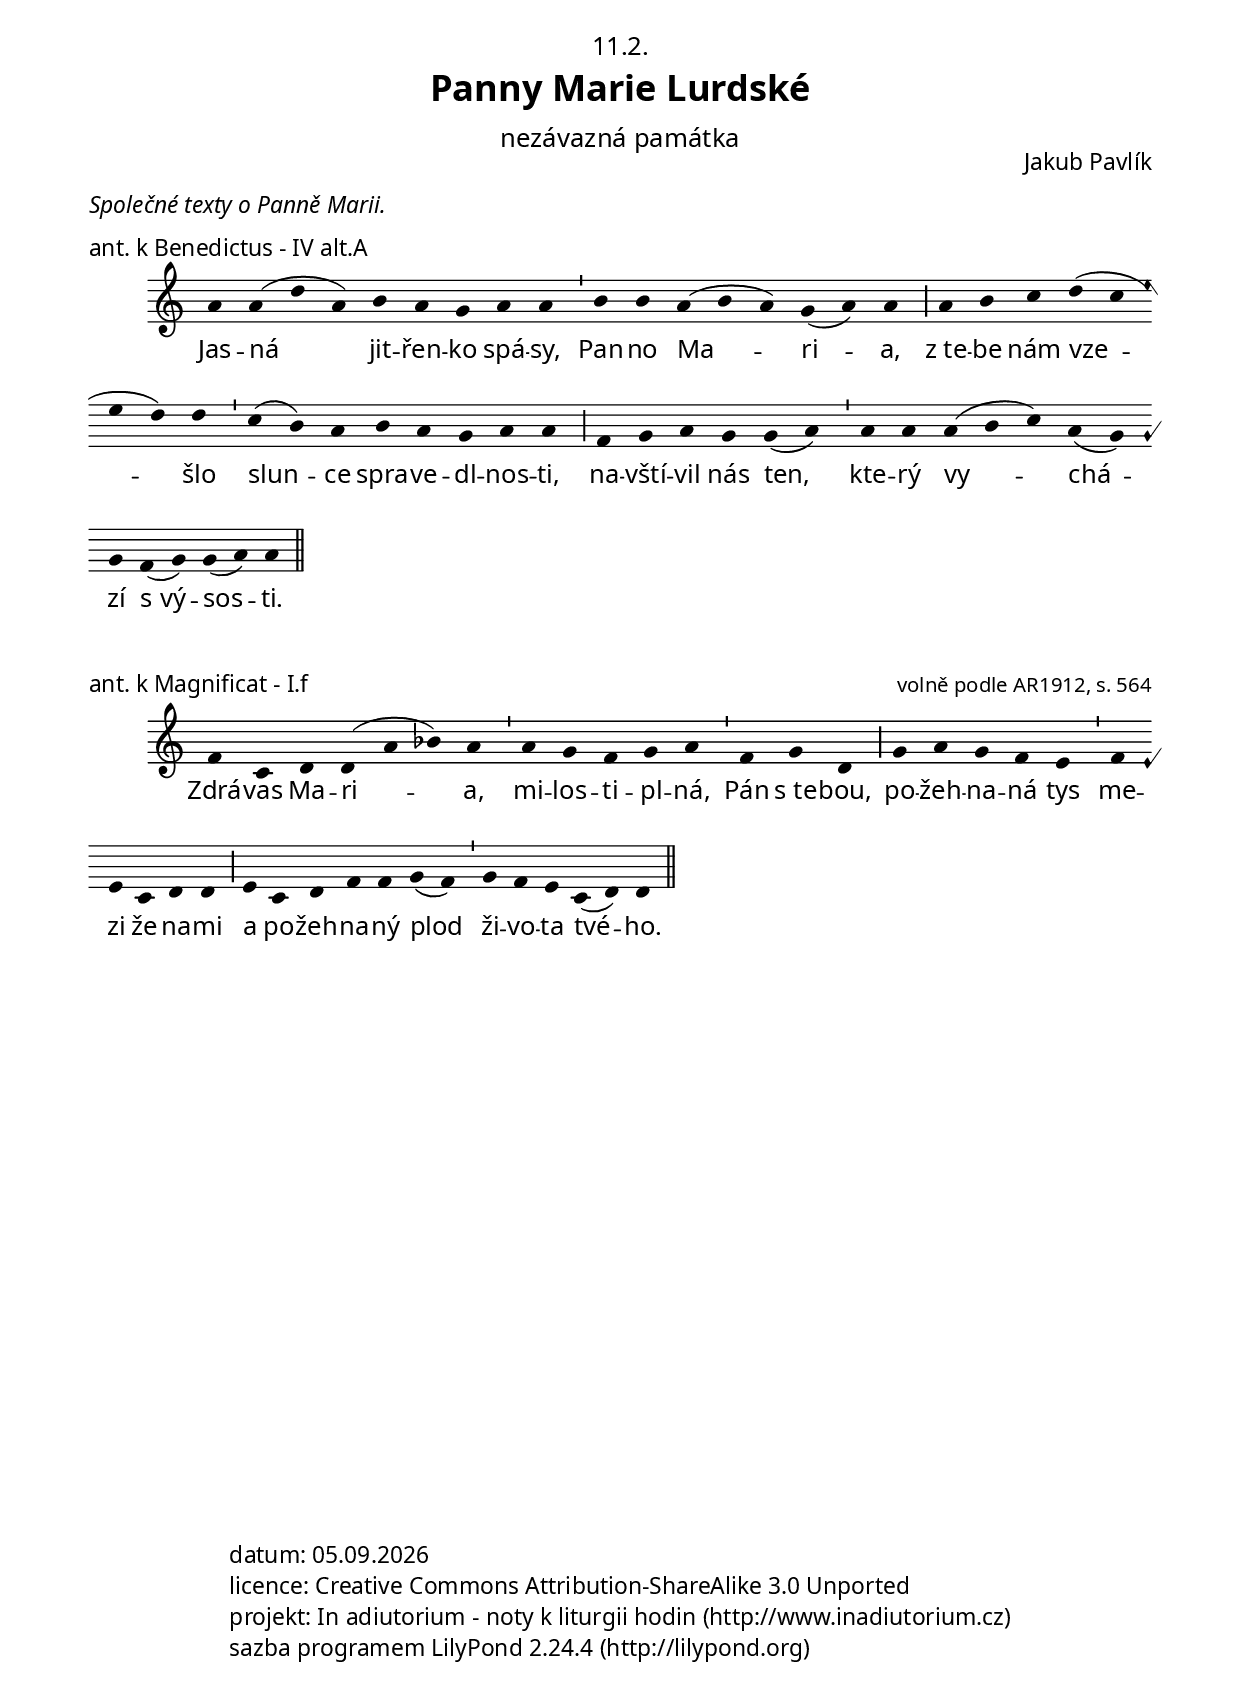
\version "2.17.24"

\include "../spolecne.ly"

\header {
  title = \markup\titleSvatek
            "Panny Marie Lurdské"
            "nezávazná památka"
            11.2.
  composer = "Jakub Pavlík"
}

\markup\communia #'(#:maria)

\score {
  \relative c'' {
    \choralniRezim
    a4 a( d a) b a g a a \barMin
    b b a( b a) g( a) a \barMaior
    a b c d( c e d) d \barMin
    c( b) a b a g a a \barMaior
    f g a g g( a) \barMin
    a a a( b c) a( g) g f( g) g( a) a \barFinalis
  }
  \addlyrics {
    Jas -- ná jit -- řen -- ko spá -- sy,
    Pan -- no Ma -- ri -- a,
    z_te -- be nám vze -- šlo
    slun -- ce spra -- ve -- dl -- nos -- ti,
    na -- vští -- vil nás ten,
    kte -- rý vy -- chá -- zí s_vý -- sos -- ti.
  }
  \header {
    quid = "ant. k Benedictus"
    modus = "IV alt"
    differentia = "A"
    psalmus = ""
    id = "aben"
    piece = \markup {\sestavTitulekBezZalmu}
  }
}

\score {
  \relative c' {
    \choralniRezim
    f4 c d d( a' bes) a \barMin
    a g f g a \barMin
    f g d \barMaior

    g a g f e \barMin
    f e c d d \barMaior
    e c d f f g( f) \barMin
    g f e c( d) d \barFinalis
  }
  \addlyrics {
    Zdrá -- vas Ma -- ri -- a,
    mi -- los -- ti -- pl -- ná,
    Pán s_te -- bou,

    po -- žeh -- na -- ná tys
    me -- zi že -- na -- mi
    a po -- žeh -- na -- ný plod
    ži -- vo -- ta tvé -- ho.
  }
  \header {
    quid = "ant. k Magnificat"
    modus = "I"
    differentia = "f"
    psalmus = ""
    id = "amag"
    fial = "sanktoral/1208pmpocatebezposkvrny.ly#2ne-amag?zacatek"
    fons_externus = "volně podle AR1912, s. 564"
    piece = \markup {\sestavTitulekBezZalmu}
  }
}